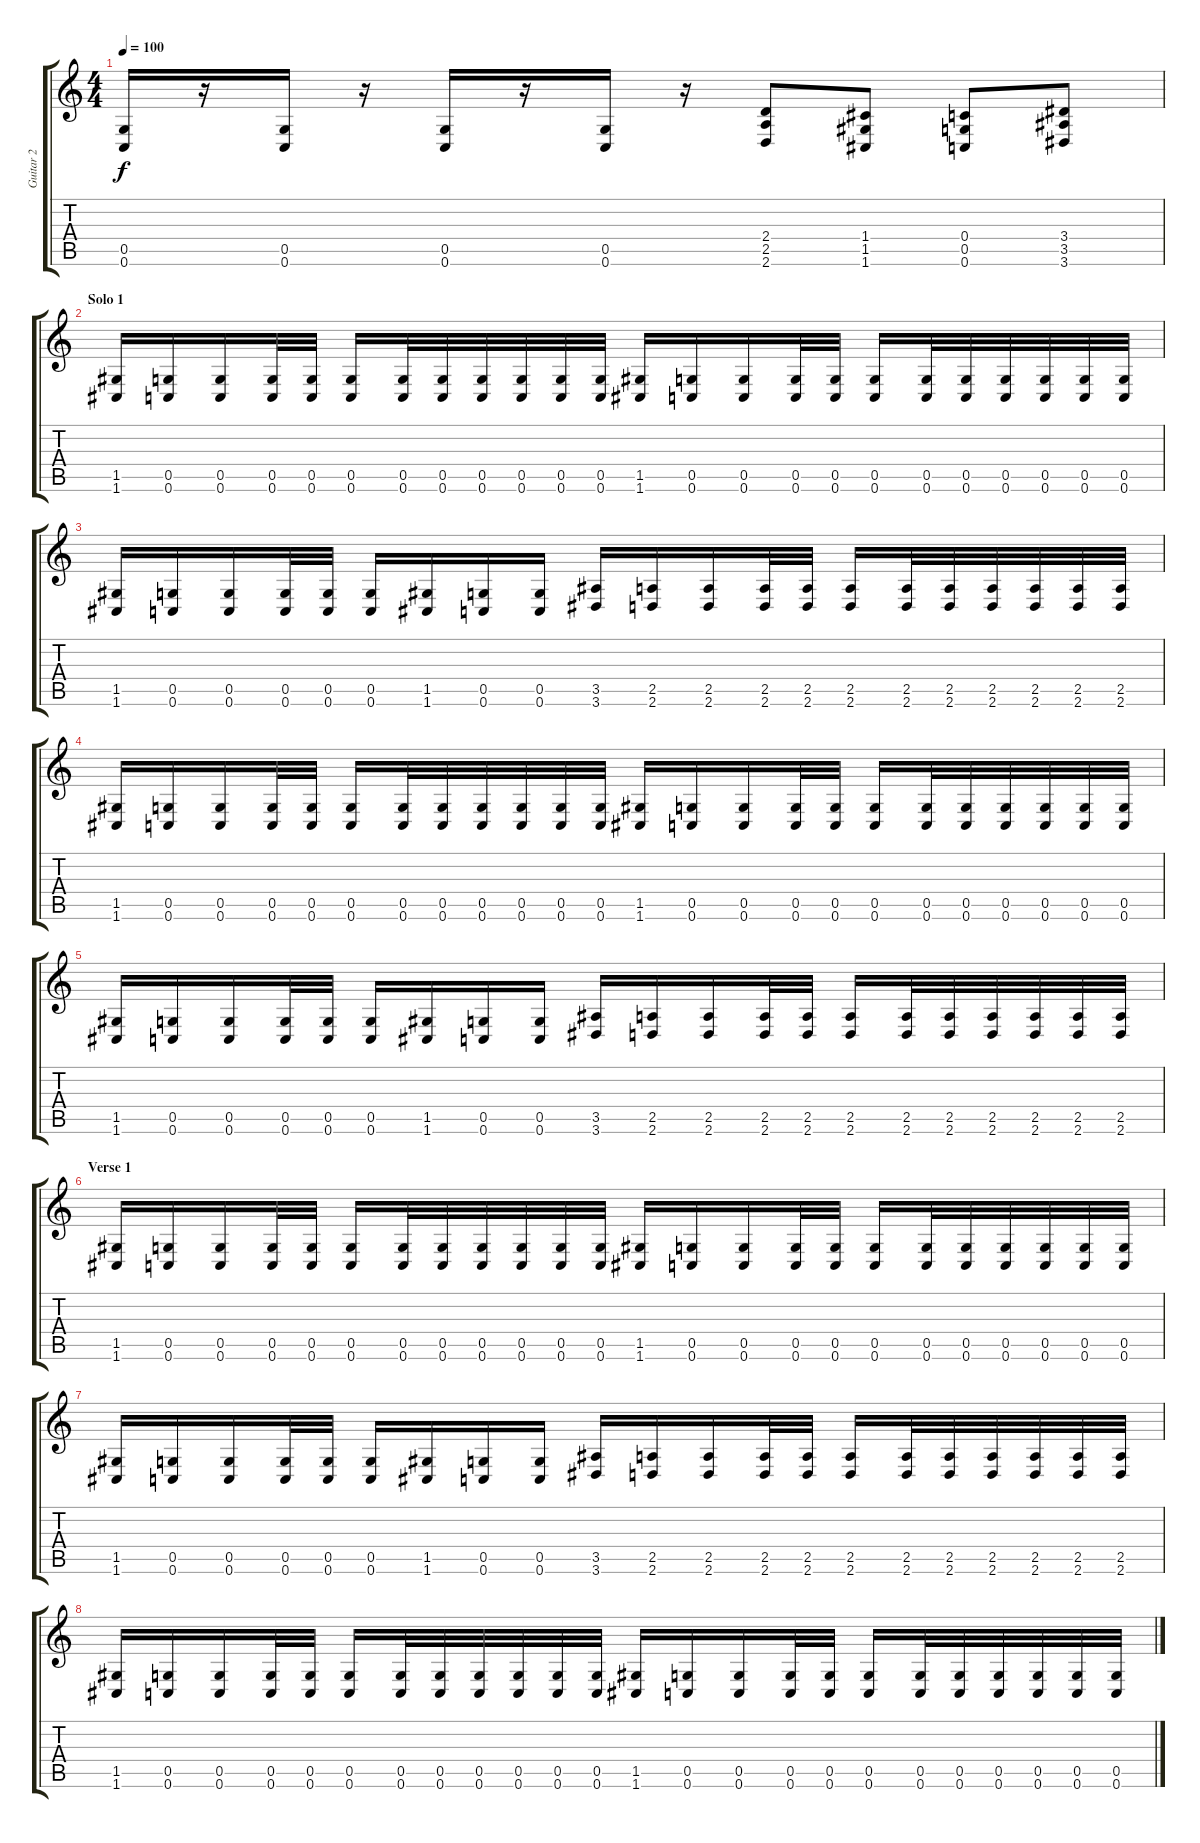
\track ("Guitar 2" "Guitar 2") {instrument distortionguitar}
\staff {score tabs}
\tuning (D4 A3 F3 C3 G2 C2) {hide}
\ts (4 4)
\tempo 100
\clef g2
\ks c
(0.5 0.6).16{dy f} r.16 (0.5 0.6).16 r.16 (0.5 0.6).16 r.16 (0.5 0.6).16 r.16 (2.4 2.5 2.6).8 (1.4 1.5 1.6).8 (0.4 0.5 0.6).8 (3.4 3.5 3.6).8 |
\section ("" "Solo 1")
(1.5 1.6).16 (0.5 0.6).16 (0.5 0.6).16 (0.5 0.6).32 (0.5 0.6).32 (0.5 0.6).16 (0.5 0.6).32 (0.5 0.6).32 (0.5 0.6).32 (0.5 0.6).32 (0.5 0.6).32 (0.5 0.6).32 (1.5 1.6).16 (0.5 0.6).16 (0.5 0.6).16 (0.5 0.6).32 (0.5 0.6).32 (0.5 0.6).16 (0.5 0.6).32 (0.5 0.6).32 (0.5 0.6).32 (0.5 0.6).32 (0.5 0.6).32 (0.5 0.6).32 |
(1.5 1.6).16 (0.5 0.6).16 (0.5 0.6).16 (0.5 0.6).32 (0.5 0.6).32 (0.5 0.6).16 (1.5 1.6).16 (0.5 0.6).16 (0.5 0.6).16 (3.5 3.6).16 (2.5 2.6).16 (2.5 2.6).16 (2.5 2.6).32 (2.5 2.6).32 (2.5 2.6).16 (2.5 2.6).32 (2.5 2.6).32 (2.5 2.6).32 (2.5 2.6).32 (2.5 2.6).32 (2.5 2.6).32 |
(1.5 1.6).16 (0.5 0.6).16 (0.5 0.6).16 (0.5 0.6).32 (0.5 0.6).32 (0.5 0.6).16 (0.5 0.6).32 (0.5 0.6).32 (0.5 0.6).32 (0.5 0.6).32 (0.5 0.6).32 (0.5 0.6).32 (1.5 1.6).16 (0.5 0.6).16 (0.5 0.6).16 (0.5 0.6).32 (0.5 0.6).32 (0.5 0.6).16 (0.5 0.6).32 (0.5 0.6).32 (0.5 0.6).32 (0.5 0.6).32 (0.5 0.6).32 (0.5 0.6).32 |
(1.5 1.6).16 (0.5 0.6).16 (0.5 0.6).16 (0.5 0.6).32 (0.5 0.6).32 (0.5 0.6).16 (1.5 1.6).16 (0.5 0.6).16 (0.5 0.6).16 (3.5 3.6).16 (2.5 2.6).16 (2.5 2.6).16 (2.5 2.6).32 (2.5 2.6).32 (2.5 2.6).16 (2.5 2.6).32 (2.5 2.6).32 (2.5 2.6).32 (2.5 2.6).32 (2.5 2.6).32 (2.5 2.6).32 |
\section ("" "Verse 1")
(1.5 1.6).16 (0.5 0.6).16 (0.5 0.6).16 (0.5 0.6).32 (0.5 0.6).32 (0.5 0.6).16 (0.5 0.6).32 (0.5 0.6).32 (0.5 0.6).32 (0.5 0.6).32 (0.5 0.6).32 (0.5 0.6).32 (1.5 1.6).16 (0.5 0.6).16 (0.5 0.6).16 (0.5 0.6).32 (0.5 0.6).32 (0.5 0.6).16 (0.5 0.6).32 (0.5 0.6).32 (0.5 0.6).32 (0.5 0.6).32 (0.5 0.6).32 (0.5 0.6).32 |
(1.5 1.6).16 (0.5 0.6).16 (0.5 0.6).16 (0.5 0.6).32 (0.5 0.6).32 (0.5 0.6).16 (1.5 1.6).16 (0.5 0.6).16 (0.5 0.6).16 (3.5 3.6).16 (2.5 2.6).16 (2.5 2.6).16 (2.5 2.6).32 (2.5 2.6).32 (2.5 2.6).16 (2.5 2.6).32 (2.5 2.6).32 (2.5 2.6).32 (2.5 2.6).32 (2.5 2.6).32 (2.5 2.6).32 |
(1.5 1.6).16 (0.5 0.6).16 (0.5 0.6).16 (0.5 0.6).32 (0.5 0.6).32 (0.5 0.6).16 (0.5 0.6).32 (0.5 0.6).32 (0.5 0.6).32 (0.5 0.6).32 (0.5 0.6).32 (0.5 0.6).32 (1.5 1.6).16 (0.5 0.6).16 (0.5 0.6).16 (0.5 0.6).32 (0.5 0.6).32 (0.5 0.6).16 (0.5 0.6).32 (0.5 0.6).32 (0.5 0.6).32 (0.5 0.6).32 (0.5 0.6).32 (0.5 0.6).32
